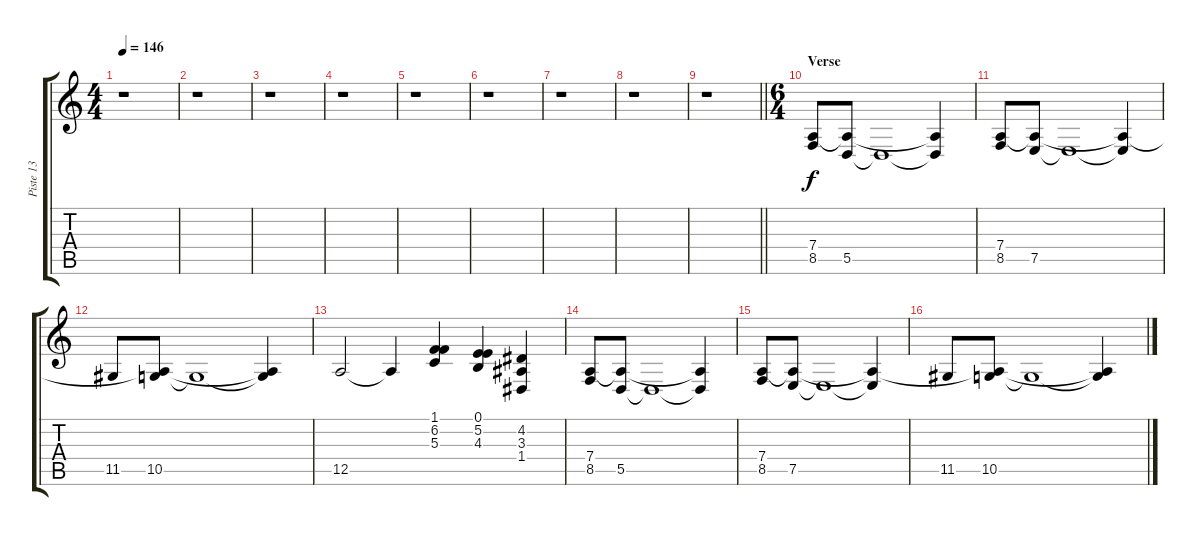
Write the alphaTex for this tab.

\track ("Piste 13" "Piste 13") {instrument trumpet}
\staff {score tabs}
\tuning (E4 B3 G3 D3 A2 D2) {hide}
\ts (4 4)
\tempo 146
\clef g2
\ks c
r.1{dy fff} |
r.1 |
r.1 |
r.1 |
r.1 |
r.1 |
r.1 |
r.1 |
\barLineRight lightlight
r.1 |
\ts (6 4)
\section ("" "Verse")
(7.4 8.5).8{dy f instrument trumpet} (7.4{t} 5.5).8 5.5{t}.1 (7.4{t} 5.5{t}).4 |
(7.4 8.5).8 (7.4{t} 7.5).8 7.5{t}.1 (7.4{t} 7.5{t}).4 |
11.5.8 (7.4{t} 10.5).8 10.5{t}.1 (7.4{t} 10.5{t}).4 |
12.5.2 12.5{t}.4 (1.1 6.2 5.3).4 (0.1 5.2 4.3).4 (4.2 3.3 1.4).4 |
(7.4 8.5).8 (7.4{t} 5.5).8 5.5{t}.1 (7.4{t} 5.5{t}).4 |
(7.4 8.5).8 (7.4{t} 7.5).8 7.5{t}.1 (7.4{t} 7.5{t}).4 |
11.5.8 (7.4{t} 10.5).8 10.5{t}.1 (7.4{t} 10.5{t}).4
